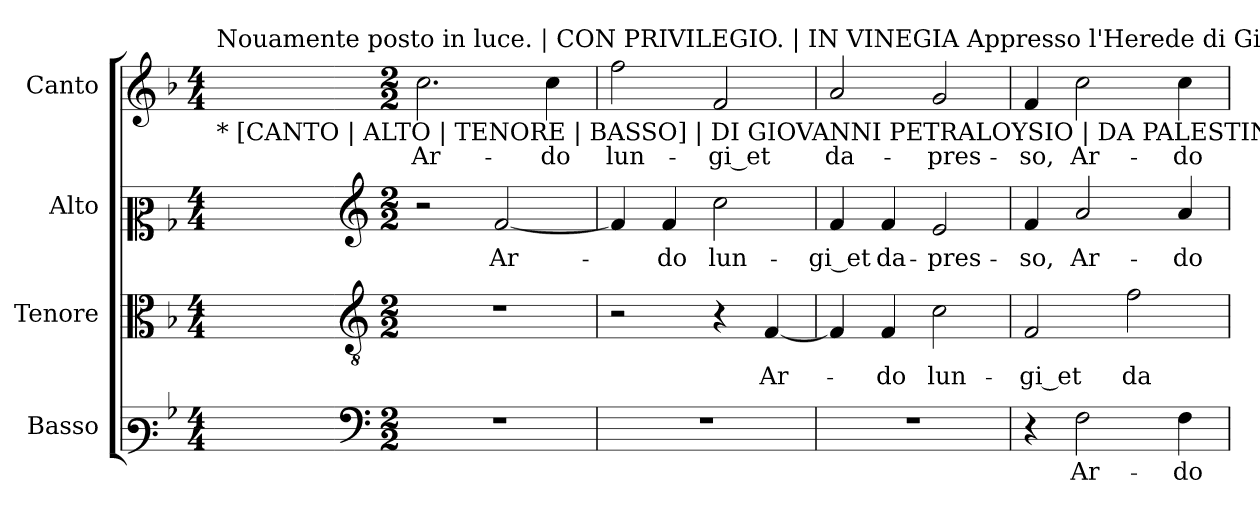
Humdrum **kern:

**kern	**text	**kern	**text	**kern	**text	**kern	**text
*part4	*part4	*part3	*part3	*part2	*part2	*part1	*part1
*staff4	*staff4	*staff3	*staff3	*staff2	*staff2	*staff1	*staff1
*I"Basso	*	*I"Tenore	*	*I"Alto	*	*I"Canto	*
*I'B	*	*I'T	*	*	*	*	*
!!LO:PB:g=z
*clefF3	*	*clefC3	*	*clefC2	*	*clefG2	*
*	*	*ITrd7c12	*	*	*	*	*
*k[b-]	*	*k[b-]	*	*k[b-]	*	*k[b-]	*
*F:	*	*F:	*	*F:	*	*F:	*
*M4/4	*	*M4/4	*	*M4/4	*	*M4/4	*
=1	=1	=1	=1	=1	=1	=1	=1
!	!	!	!	!	!	!LO:TX:b:t=* [CANTO | ALTO | TENORE | BASSO] | DI GIOVANNI PETRALOYSIO | DA PALESTINA | IL SECONDO LIBRO DE MADRIGALI | A QUATRO VOCI. |	!
!	!	!	!	!	!	!LO:TX:t=Nouamente posto in luce. | CON PRIVILEGIO. | IN VINEGIA Appresso l'Herede di Girolamo Scotto. | M D L X X X V I.	!
1ryy	.	1ryy	.	1ryy	.	1ryy	.
=1-	=1-	=1-	=1-	=1-	=1-	=1-	=1-
*clefF4	*	*clefGv2	*	*clefG2	*	*	*
*k[]	*	*k[]	*	*k[]	*	*k[]	*
*C:	*	*C:	*	*C:	*	*C:	*
*M2/2	*	*M2/2	*	*M2/2	*	*M2/2	*
!	!	!	!	!	!	!	!LO:LY:b:color=#000000
1r	.	1r	.	2r	.	2.cci\	Ar-
!	!	!	!	!	!LO:LY:b:color=#000000	!	!
.	.	.	.	[<2fi/	Ar-	.	.
!	!	!	!	!	!	!	!LO:LY:b:color=#000000
.	.	.	.	.	.	4cci\	-do
=2	=2	=2	=2	=2	=2	=2	=2
!	!	!	!	!	!	!	!LO:LY:b:color=#000000
1r	.	2r	.	4fi/]	.	2ffi\	lun-
!	!	!	!	!	!LO:LY:b:color=#000000	!	!
.	.	.	.	4fi/	-do	.	.
!	!	!	!	!	!LO:LY:b:color=#000000	!	!
!	!	!	!	!	!	!	!LO:LY:b:color=#000000
.	.	4r	.	2cci\	lun-	2fi/	-gi_et
!	!	!	!LO:LY:b:color=#000000	!	!	!	!
.	.	[<4FFi/	Ar-	.	.	.	.
=3	=3	=3	=3	=3	=3	=3	=3
!	!	!	!	!	!LO:LY:b:color=#000000	!	!
!	!	!	!	!	!	!	!LO:LY:b:color=#000000
1r	.	4FFi/]	.	4fi/	-gi_et	2ai/	da-
!	!	!	!LO:LY:b:color=#000000	!	!	!	!
!	!	!	!	!	!LO:LY:b:color=#000000	!	!
.	.	4FFi/	-do	4fi/	da-	.	.
!	!	!	!LO:LY:b:color=#000000	!	!	!	!
!	!	!	!	!	!LO:LY:b:color=#000000	!	!
!	!	!	!	!	!	!	!LO:LY:b:color=#000000
.	.	2Ci\	lun-	2ei/	-pres-	2gi/	-pres-
=4	=4	=4	=4	=4	=4	=4	=4
!	!	!	!LO:LY:b:color=#000000	!	!	!	!
!	!	!	!	!	!LO:LY:b:color=#000000	!	!
!	!	!	!	!	!	!	!LO:LY:b:color=#000000
4r	.	2FFi/	-gi_et	4fi/	-so,	4fi/	-so,
!	!LO:LY:b:color=#000000	!	!	!	!	!	!
!	!	!	!	!	!LO:LY:b:color=#000000	!	!
!	!	!	!	!	!	!	!LO:LY:b:color=#000000
2Fi\	Ar-	.	.	2ai/	Ar-	2cci\	Ar-
!	!	!	!LO:LY:b:color=#000000	!	!	!	!
.	.	2Fi\	da-	.	.	.	.
!	!LO:LY:b:color=#000000	!	!	!	!	!	!
!	!	!	!	!	!LO:LY:b:color=#000000	!	!
!	!	!	!	!	!	!	!LO:LY:b:color=#000000
4Fi\	-do	.	.	4ai/	-do	4cci\	-do
=	=	=	=	=	=	=	=
*-	*-	*-	*-	*-	*-	*-	*-
